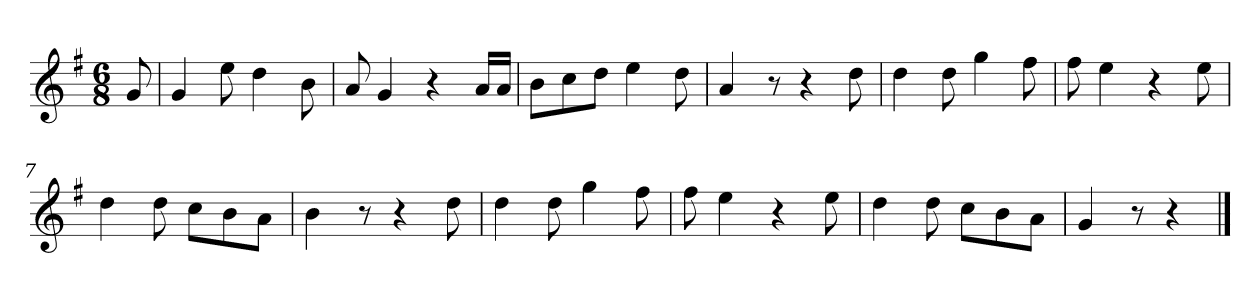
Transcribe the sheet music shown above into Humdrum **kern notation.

**kern
*part1
*staff1
*k[f#]
*M6/8
*MM120
=
8g
=1
4g
8ee
4dd
8b
=2
8a
4g
4r
16aLL
16aJJ
=3
8bL
8cc
8ddJ
4ee
8dd
=4
4a
8r
4r
8dd
=5
4dd
8dd
4gg
8ff#
=6
8ff#
4ee
4r
8ee
=7
4dd
8dd
8ccL
8b
8aJ
=8
4b
8r
4r
8dd
=9
4dd
8dd
4gg
8ff#
=10
8ff#
4ee
4r
8ee
=11
4dd
8dd
8ccL
8b
8aJ
=12
4g
8r
4r
==
*-
